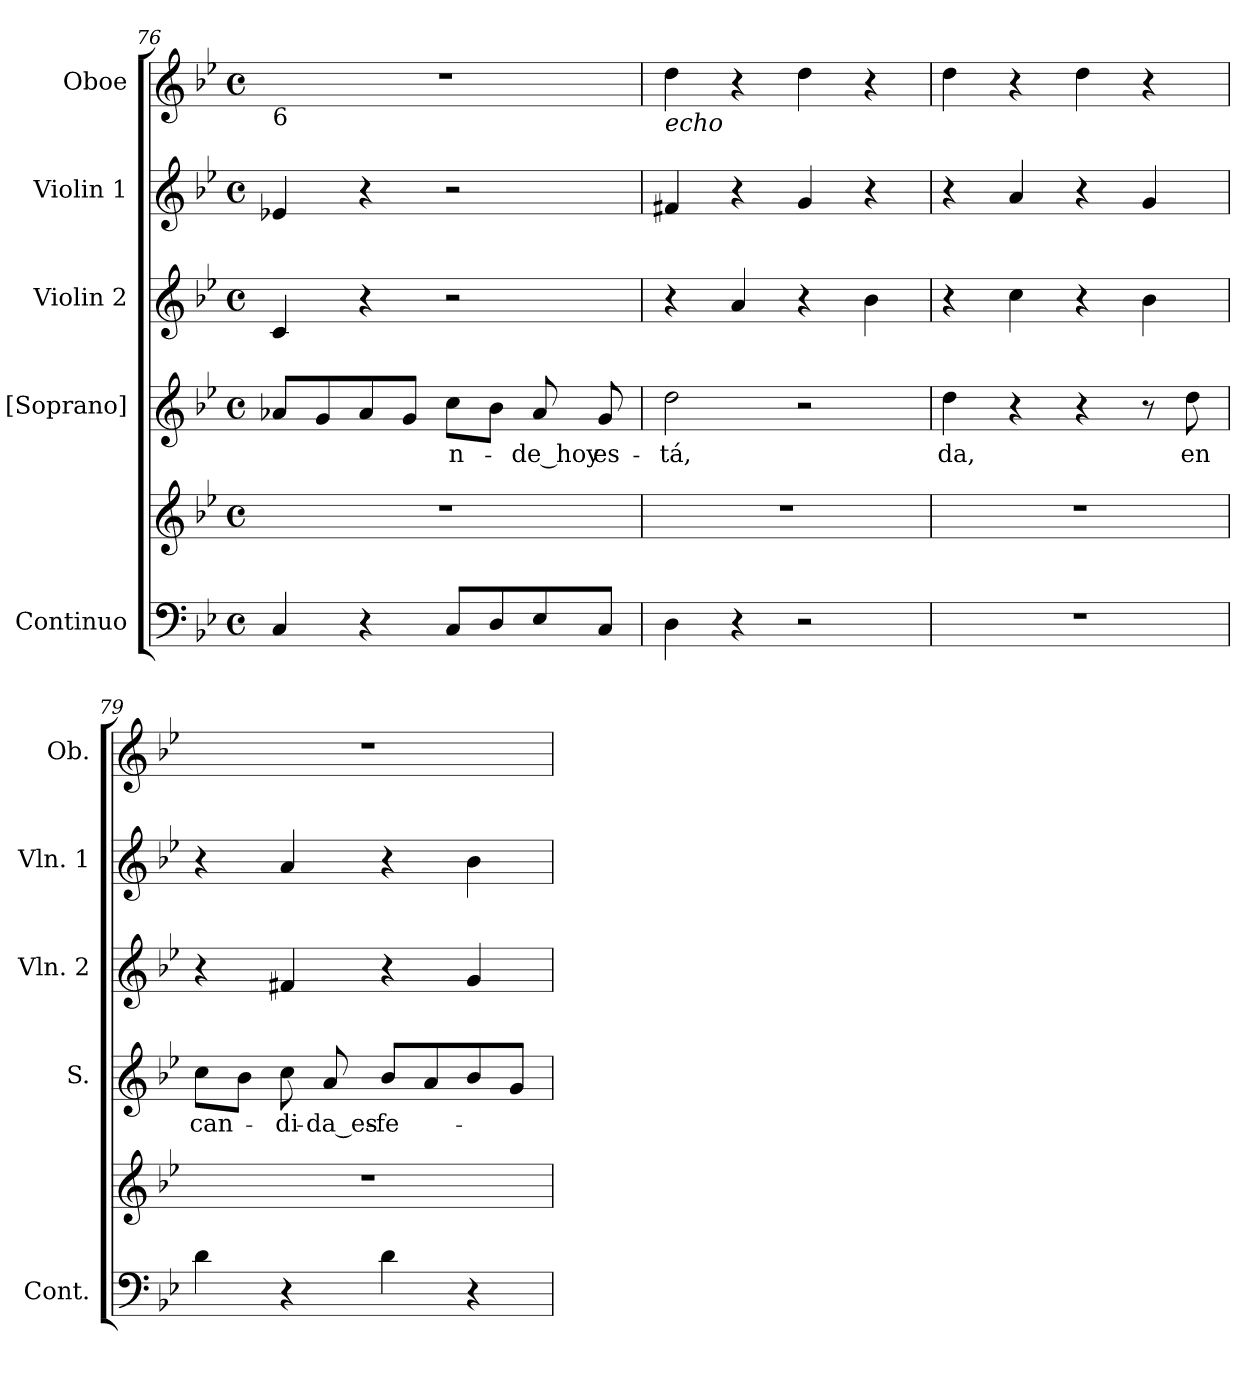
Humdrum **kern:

**kern	**kern	**kern	**text	**kern	**kern	**kern
*part5	*part5	*part4	*part4	*part3	*part2	*part1
*staff6	*staff5	*staff4	*staff4	*staff3	*staff2	*staff1
*I"Continuo	*	*I"[Soprano]	*	*I"Violin 2	*I"Violin 1	*I"Oboe
*I'Cont.	*	*I'S.	*	*I'Vln. 2	*I'Vln. 1	*I'Ob.
!!LO:LB:g=z
*clefF4	*clefG2	*clefG2	*	*clefG2	*clefG2	*clefG2
*k[b-e-]	*k[b-e-]	*k[b-e-]	*	*k[b-e-]	*k[b-e-]	*k[b-e-]
*B-:	*B-:	*B-:	*	*B-:	*B-:	*B-:
*M4/4	*M4/4	*M4/4	*	*M4/4	*M4/4	*M4/4
*met(c)	*met(c)	*met(c)	*	*met(c)	*met(c)	*met(c)
=76	=76	=76	=76	=76	=76	=76
!	!	!	!	!	!	!LO:TX:b:t=6
4Ci/	1r	8a-Xi/L	.	4ci/	4e-Xi/	1r
.	.	8gi/	.	.	.	.
4r	.	8a-i/	.	4r	4r	.
.	.	8gi/J	.	.	.	.
!	!	!	!LO:LY:b:color=#000000	!	!	!
8Ci/L	.	8cci\L	-n-	2r	2r	.
8Di/	.	8b-i\J	.	.	.	.
!	!	!	!LO:LY:b:color=#000000	!	!	!
8E-i/	.	8a-i/	-de_hoy	.	.	.
!	!	!	!LO:LY:b:color=#000000	!	!	!
8Ci/J	.	8gi/	es-	.	.	.
=77	=77	=77	=77	=77	=77	=77
!	!	!	!	!	!	!LO:TX:b:i:t=echo
!	!	!	!LO:LY:b:color=#000000	!	!	!
4Di\	1r	2ddi\	-tá,	4r	4f#Xi/	4ddi\
4r	.	.	.	4ai/	4r	4r
2r	.	2r	.	4r	4gi/	4ddi\
.	.	.	.	4b-i\	4r	4r
=78	=78	=78	=78	=78	=78	=78
!	!	!	!LO:LY:b:color=#000000	!	!	!
1r	1r	4ddi\	da,	4r	4r	4ddi\
.	.	4r	.	4cci\	4ai/	4r
.	.	4r	.	4r	4r	4ddi\
.	.	8r	.	4b-i\	4gi/	4r
!	!	!	!LO:LY:b:color=#000000	!	!	!
.	.	8ddi\	en	.	.	.
=79	=79	=79	=79	=79	=79	=79
!	!	!	!LO:LY:b:color=#000000	!	!	!
4di\	1r	8cci\L	can-	4r	4r	1r
.	.	8b-i\J	.	.	.	.
!	!	!	!LO:LY:b:color=#000000	!	!	!
4r	.	8cci\	-di-	4f#Xi/	4ai/	.
!	!	!	!LO:LY:b:color=#000000	!	!	!
.	.	8ai/	-da_es-	.	.	.
!	!	!	!LO:LY:b:color=#000000	!	!	!
4di\	.	8b-i/L	-fe-	4r	4r	.
.	.	8ai/	.	.	.	.
4r	.	8b-i/	.	4gi/	4b-i\	.
.	.	8gi/J	.	.	.	.
=	=	=	=	=	=	=
*-	*-	*-	*-	*-	*-	*-
